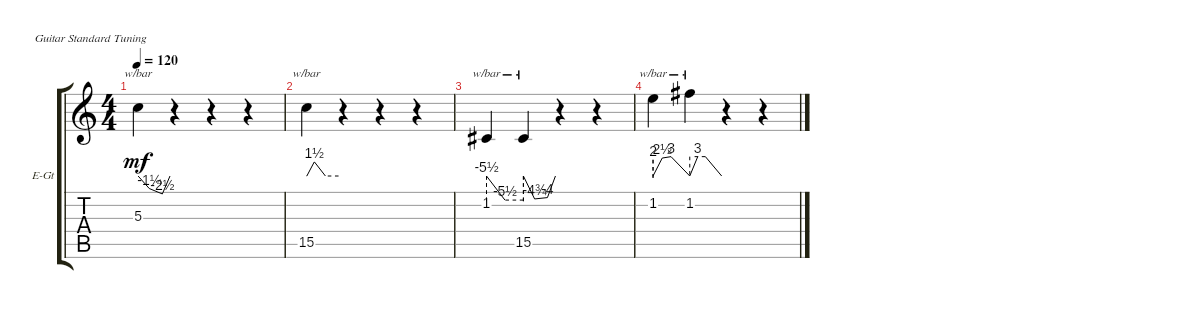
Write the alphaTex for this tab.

\defaultSystemsLayout 4
\bracketExtendMode groupsimilarinstruments
\firstSystemTrackNameOrientation horizontal
\otherSystemsTrackNameOrientation horizontal
\track ("Electric Guitar" "E-Gt") {instrument electricguitarclean}
\staff {score tabs}
\tuning (E4 B3 G3 D3 A2 E2)
\ts (4 4)
\tempo 120
\clef g2
\ks c
5.3.4{tbe (custom default 0 0 21 -5 21 -5 45.6 -10 0 0 60 0) dy mf instrument electricguitarclean beam Down} r.4{beam Down} r.4{beam Down} r.4{beam Down} |
15.5.4{tbe (custom default 0.6 0 14.399999999999999 6 15 6 35.4 0 0 0 60 0) beam Down} r.4{beam Down} r.4{beam Down} r.4{beam Down} |
1.2.4{tbe (custom default 0 -22 30 -22 30 -22 60 -22 0 0 60 0) beam Up} 15.5.4{tbe (custom default 0 -22 21 -19 21 -19 45 -16 0 0 60 0) beam Up} r.4{beam Up} r.4{beam Up} |
1.2.4{tbe (custom default 0 8 15 10 15 10 29.4 12 0 0 60 0) beam Down} 1.2.4{tbe (custom default 0 12 15 12 15 12 29.4 12 0 0 60 0) beam Down} r.4{beam Down} r.4{beam Down}
